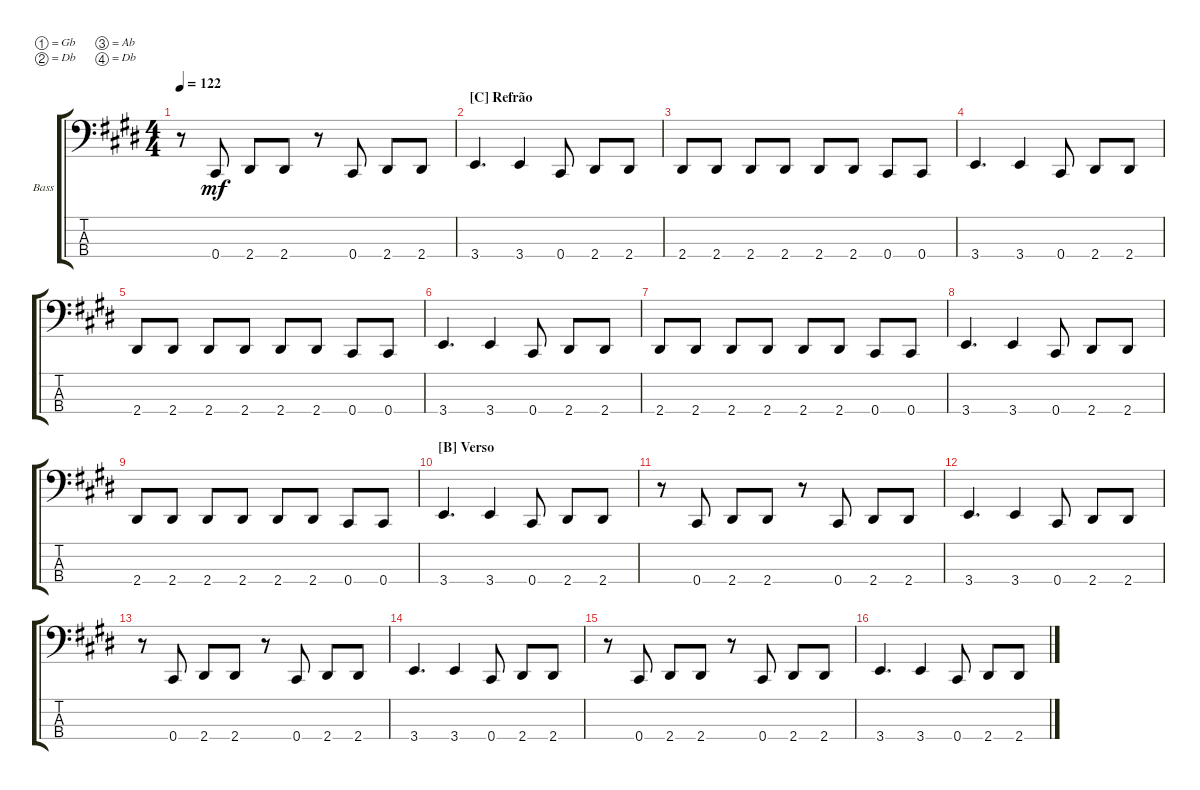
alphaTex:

\defaultSystemsLayout 4
\bracketExtendMode groupsimilarinstruments
\firstSystemTrackNameOrientation horizontal
\otherSystemsTrackNameOrientation horizontal
\track ("Baixo" "Bass") {multiBarRest instrument electricbassfinger}
\staff {score tabs}
\tuning (Gb2 Db2 Ab1 Db1)
\ts (4 4)
\tempo 122
\clef f4
\ks e
r.8{dy mf} 0.4.8 2.4.8 2.4.8 r.8 0.4.8 2.4.8 2.4.8 |
\section ("C" "Refrão")
3.4.4{d} 3.4.4 0.4.8 2.4.8 2.4.8 |
2.4.8 2.4.8 2.4.8 2.4.8 2.4.8 2.4.8 0.4.8 0.4.8 |
3.4.4{d} 3.4.4 0.4.8 2.4.8 2.4.8 |
2.4.8 2.4.8 2.4.8 2.4.8 2.4.8 2.4.8 0.4.8 0.4.8 |
3.4.4{d} 3.4.4 0.4.8 2.4.8 2.4.8 |
2.4.8 2.4.8 2.4.8 2.4.8 2.4.8 2.4.8 0.4.8 0.4.8 |
3.4.4{d} 3.4.4 0.4.8 2.4.8 2.4.8 |
2.4.8 2.4.8 2.4.8 2.4.8 2.4.8 2.4.8 0.4.8 0.4.8 |
\section ("B" "Verso")
3.4.4{d} 3.4.4 0.4.8 2.4.8 2.4.8 |
r.8 0.4.8 2.4.8 2.4.8 r.8 0.4.8 2.4.8 2.4.8 |
3.4.4{d} 3.4.4 0.4.8 2.4.8 2.4.8 |
r.8 0.4.8 2.4.8 2.4.8 r.8 0.4.8 2.4.8 2.4.8 |
3.4.4{d} 3.4.4 0.4.8 2.4.8 2.4.8 |
r.8 0.4.8 2.4.8 2.4.8 r.8 0.4.8 2.4.8 2.4.8 |
3.4.4{d} 3.4.4 0.4.8 2.4.8 2.4.8
